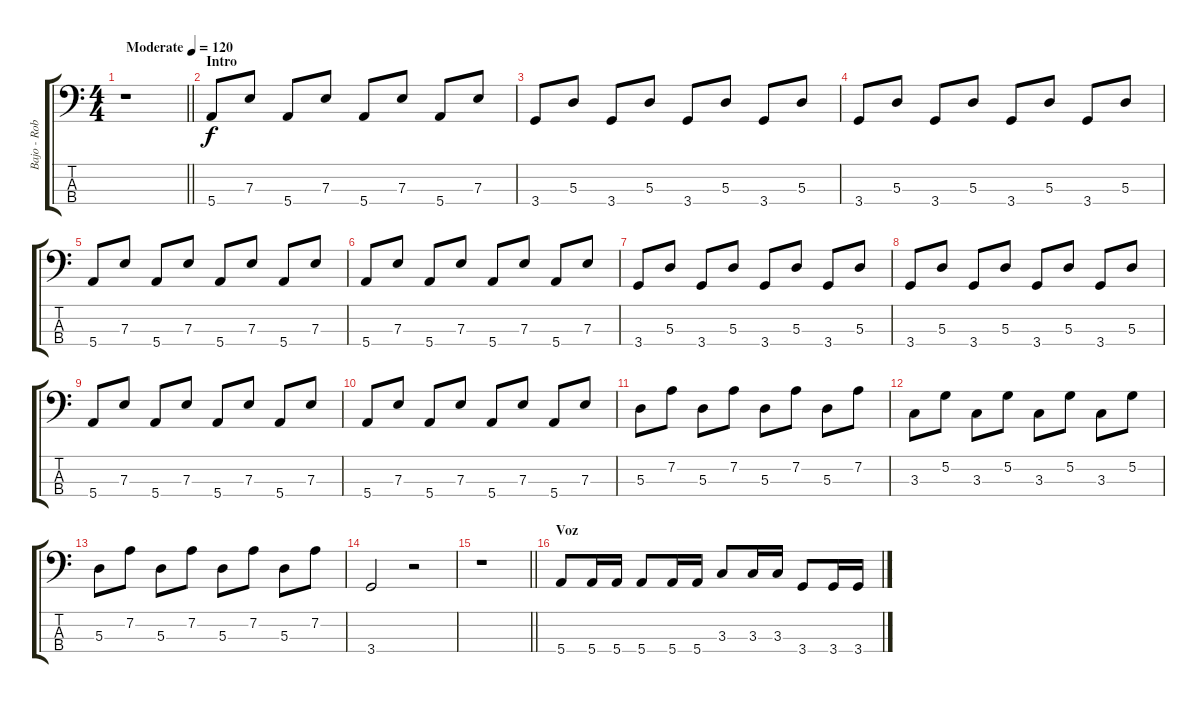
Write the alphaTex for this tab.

\track ("Bajo - Roberto" "Bajo - Rob") {instrument electricbassfinger}
\staff {score tabs}
\tuning (G2 D2 A1 E1) {hide}
\ts (4 4)
\tempo (120 "Moderate")
\clef f4
\barLineRight lightlight
\ks c
r.1{dy f instrument electricbassfinger} |
\section ("" "Intro")
5.4.8 7.3.8 5.4.8 7.3.8 5.4.8 7.3.8 5.4.8 7.3.8 |
3.4.8 5.3.8 3.4.8 5.3.8 3.4.8 5.3.8 3.4.8 5.3.8 |
3.4.8 5.3.8 3.4.8 5.3.8 3.4.8 5.3.8 3.4.8 5.3.8 |
5.4.8 7.3.8 5.4.8 7.3.8 5.4.8 7.3.8 5.4.8 7.3.8 |
5.4.8 7.3.8 5.4.8 7.3.8 5.4.8 7.3.8 5.4.8 7.3.8 |
3.4.8 5.3.8 3.4.8 5.3.8 3.4.8 5.3.8 3.4.8 5.3.8 |
3.4.8 5.3.8 3.4.8 5.3.8 3.4.8 5.3.8 3.4.8 5.3.8 |
5.4.8 7.3.8 5.4.8 7.3.8 5.4.8 7.3.8 5.4.8 7.3.8 |
5.4.8 7.3.8 5.4.8 7.3.8 5.4.8 7.3.8 5.4.8 7.3.8 |
5.3.8 7.2.8 5.3.8 7.2.8 5.3.8 7.2.8 5.3.8 7.2.8 |
3.3.8 5.2.8 3.3.8 5.2.8 3.3.8 5.2.8 3.3.8 5.2.8 |
5.3.8 7.2.8 5.3.8 7.2.8 5.3.8 7.2.8 5.3.8 7.2.8 |
3.4.2 r.2 |
\barLineRight lightlight
r.1 |
\section ("" "Voz")
5.4.8 5.4.16 5.4.16 5.4.8 5.4.16 5.4.16 3.3.8 3.3.16 3.3.16 3.4.8 3.4.16 3.4.16
